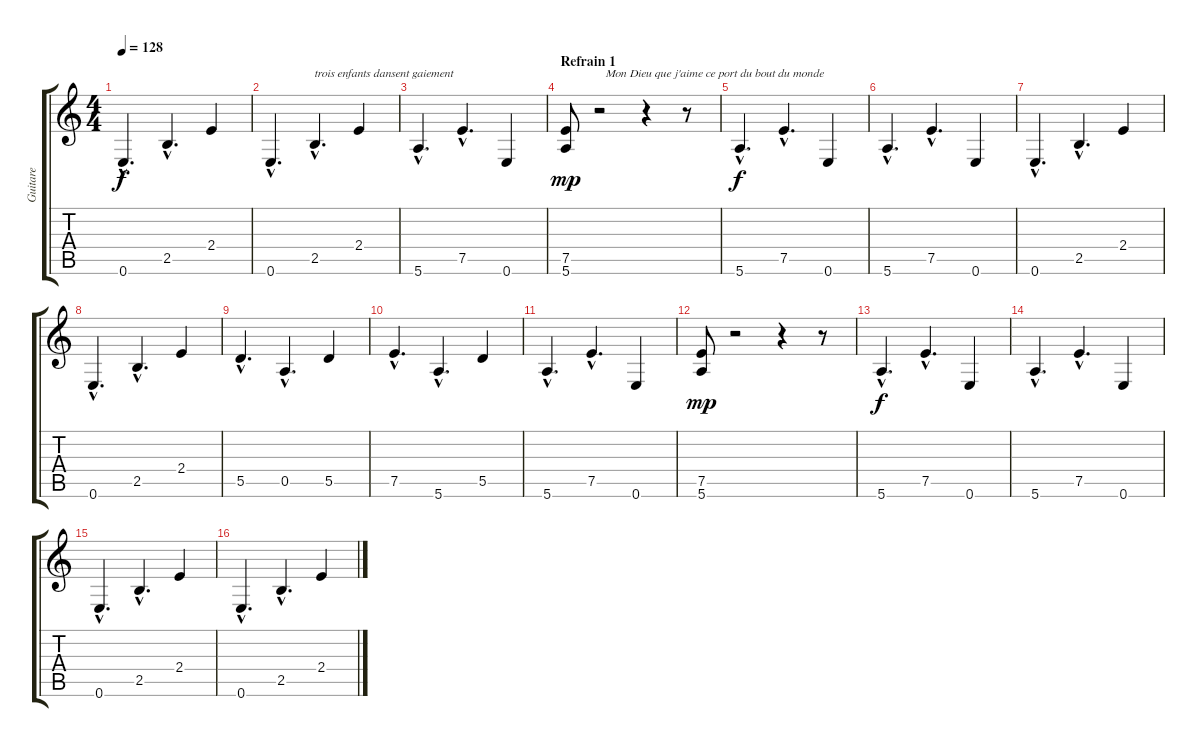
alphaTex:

\track ("Guitare " "Guitare ") {instrument acousticguitarsteel}
\staff {score tabs}
\tuning (E4 B3 G3 D3 A2 E2) {hide}
\ts (4 4)
\tempo 128
\clef g2
\ks c
0.6{hac}.4{d dy f} 2.5{hac}.4{d} 2.4.4 |
0.6{hac}.4{d} 2.5{hac}.4{d txt "trois enfants dansent gaiement"} 2.4.4 |
5.6{hac}.4{d} 7.5{hac}.4{d} 0.6.4 |
\section ("" "Refrain 1")
(7.5 5.6).8{dy mp} r.2{txt "  Mon Dieu que j'aime ce port du bout du monde"} r.4 r.8 |
5.6{hac}.4{d dy f} 7.5{hac}.4{d} 0.6.4 |
5.6{hac}.4{d} 7.5{hac}.4{d} 0.6.4 |
0.6{hac}.4{d} 2.5{hac}.4{d} 2.4.4 |
0.6{hac}.4{d} 2.5{hac}.4{d} 2.4.4 |
5.5{hac}.4{d} 0.5{hac}.4{d} 5.5.4 |
7.5{hac}.4{d} 5.6{hac}.4{d} 5.5.4 |
5.6{hac}.4{d} 7.5{hac}.4{d} 0.6.4 |
(7.5 5.6).8{dy mp} r.2 r.4 r.8 |
5.6{hac}.4{d dy f} 7.5{hac}.4{d} 0.6.4 |
5.6{hac}.4{d} 7.5{hac}.4{d} 0.6.4 |
0.6{hac}.4{d} 2.5{hac}.4{d} 2.4.4 |
0.6{hac}.4{d} 2.5{hac}.4{d} 2.4.4
